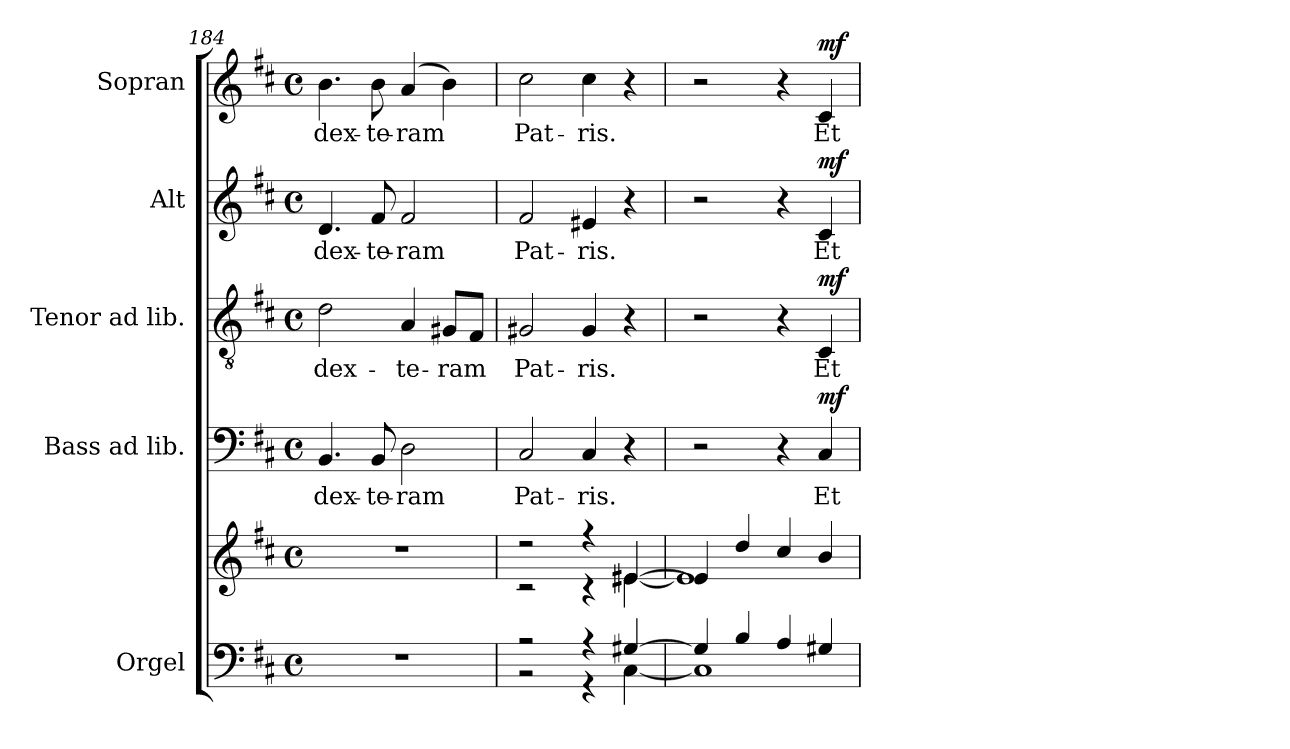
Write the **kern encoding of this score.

**kern	**kern	**kern	**text	**dynam	**kern	**text	**dynam	**kern	**text	**dynam	**kern	**text	**dynam
*part5	*part5	*part4	*part4	*part4	*part3	*part3	*part3	*part2	*part2	*part2	*part1	*part1	*part1
*staff6	*staff5	*staff4	*staff4	*staff4	*staff3	*staff3	*staff3	*staff2	*staff2	*staff2	*staff1	*staff1	*staff1
*I"Orgel	*	*I"Bass ad lib.	*	*	*I"Tenor ad lib.	*	*	*I"Alt	*	*	*I"Sopran	*	*
*I'Org.	*	*I'B.	*	*	*I'T.	*	*	*I'A.	*	*	*I'S.	*	*
*clefF4	*clefG2	*clefF4	*	*	*clefGv2	*	*	*clefG2	*	*	*clefG2	*	*
*k[f#c#]	*k[f#c#]	*k[f#c#]	*	*	*k[f#c#]	*	*	*k[f#c#]	*	*	*k[f#c#]	*	*
*D:	*D:	*D:	*	*	*D:	*	*	*D:	*	*	*D:	*	*
*M4/4	*M4/4	*M4/4	*	*	*M4/4	*	*	*M4/4	*	*	*M4/4	*	*
*met(c)	*met(c)	*met(c)	*	*	*met(c)	*	*	*met(c)	*	*	*met(c)	*	*
=184	=184	=184	=184	=184	=184	=184	=184	=184	=184	=184	=184	=184	=184
!	!	!	!LO:LY:b	!	!	!LO:LY:b	!	!	!LO:LY:b	!	!	!LO:LY:b	!
1r	1r	4.BB/	dex-	.	2d\	dex-	.	4.d/	dex-	.	4.b\	dex-	.
!	!	!	!LO:LY:b	!	!	!	!	!	!LO:LY:b	!	!	!LO:LY:b	!
.	.	8BB/	-te-	.	.	.	.	8f#/	-te-	.	8b\	-te-	.
!	!	!	!LO:LY:b	!	!	!LO:LY:b	!	!	!LO:LY:b	!	!	!LO:LY:b	!
.	.	2D\	-ram	.	4A/	-te-	.	2f#/	-ram	.	(4a/	-ram	.
!	!	!	!	!	!	!LO:LY:b	!	!	!	!	!	!	!
.	.	.	.	.	8G#X/L	-ram	.	.	.	.	4b\)	.	.
.	.	.	.	.	8F#/J	.	.	.	.	.	.	.	.
=185	=185	=185	=185	=185	=185	=185	=185	=185	=185	=185	=185	=185	=185
*^	*^	*	*	*	*	*	*	*	*	*	*	*	*
!	!	!	!	!	!LO:LY:b	!	!	!LO:LY:b	!	!	!LO:LY:b	!	!	!LO:LY:b	!
2r	2r	2r	2r	2C#/	Pat-	.	2G#X/	Pat-	.	2f#/	Pat-	.	2cc#\	Pat-	.
!	!	!	!	!	!LO:LY:b	!	!	!LO:LY:b	!	!	!LO:LY:b	!	!	!LO:LY:b	!
4r	4r	4r	4r	4C#/	-ris.	.	4G#/	-ris.	.	4e#X/	-ris.	.	4cc#\	-ris.	.
[>4G#X/	[<4C#\	[>4e#X/	[<4e#X\	4r	.	.	4r	.	.	4r	.	.	4r	.	.
=186	=186	=186	=186	=186	=186	=186	=186	=186	=186	=186	=186	=186	=186	=186	=186
4G#/]	1C#]	4e#/]	1e#]	2r	.	.	2r	.	.	2r	.	.	2r	.	.
4B/	.	4dd/	.	.	.	.	.	.	.	.	.	.	.	.	.
4A/	.	4cc#/	.	4r	.	.	4r	.	.	4r	.	.	4r	.	.
!	!	!	!	!	!LO:LY:b	!LO:DY:a	!	!LO:LY:b	!LO:DY:a	!	!LO:LY:b	!LO:DY:a	!	!LO:LY:b	!LO:DY:a
4G#X/	.	4b/	.	4C#/	Et	mf	4C#/	Et	mf	4c#/	Et	mf	4c#/	Et	mf
*v	*v	*	*	*	*	*	*	*	*	*	*	*	*	*	*
*	*v	*v	*	*	*	*	*	*	*	*	*	*	*	*
=	=	=	=	=	=	=	=	=	=	=	=	=	=
*-	*-	*-	*-	*-	*-	*-	*-	*-	*-	*-	*-	*-	*-
